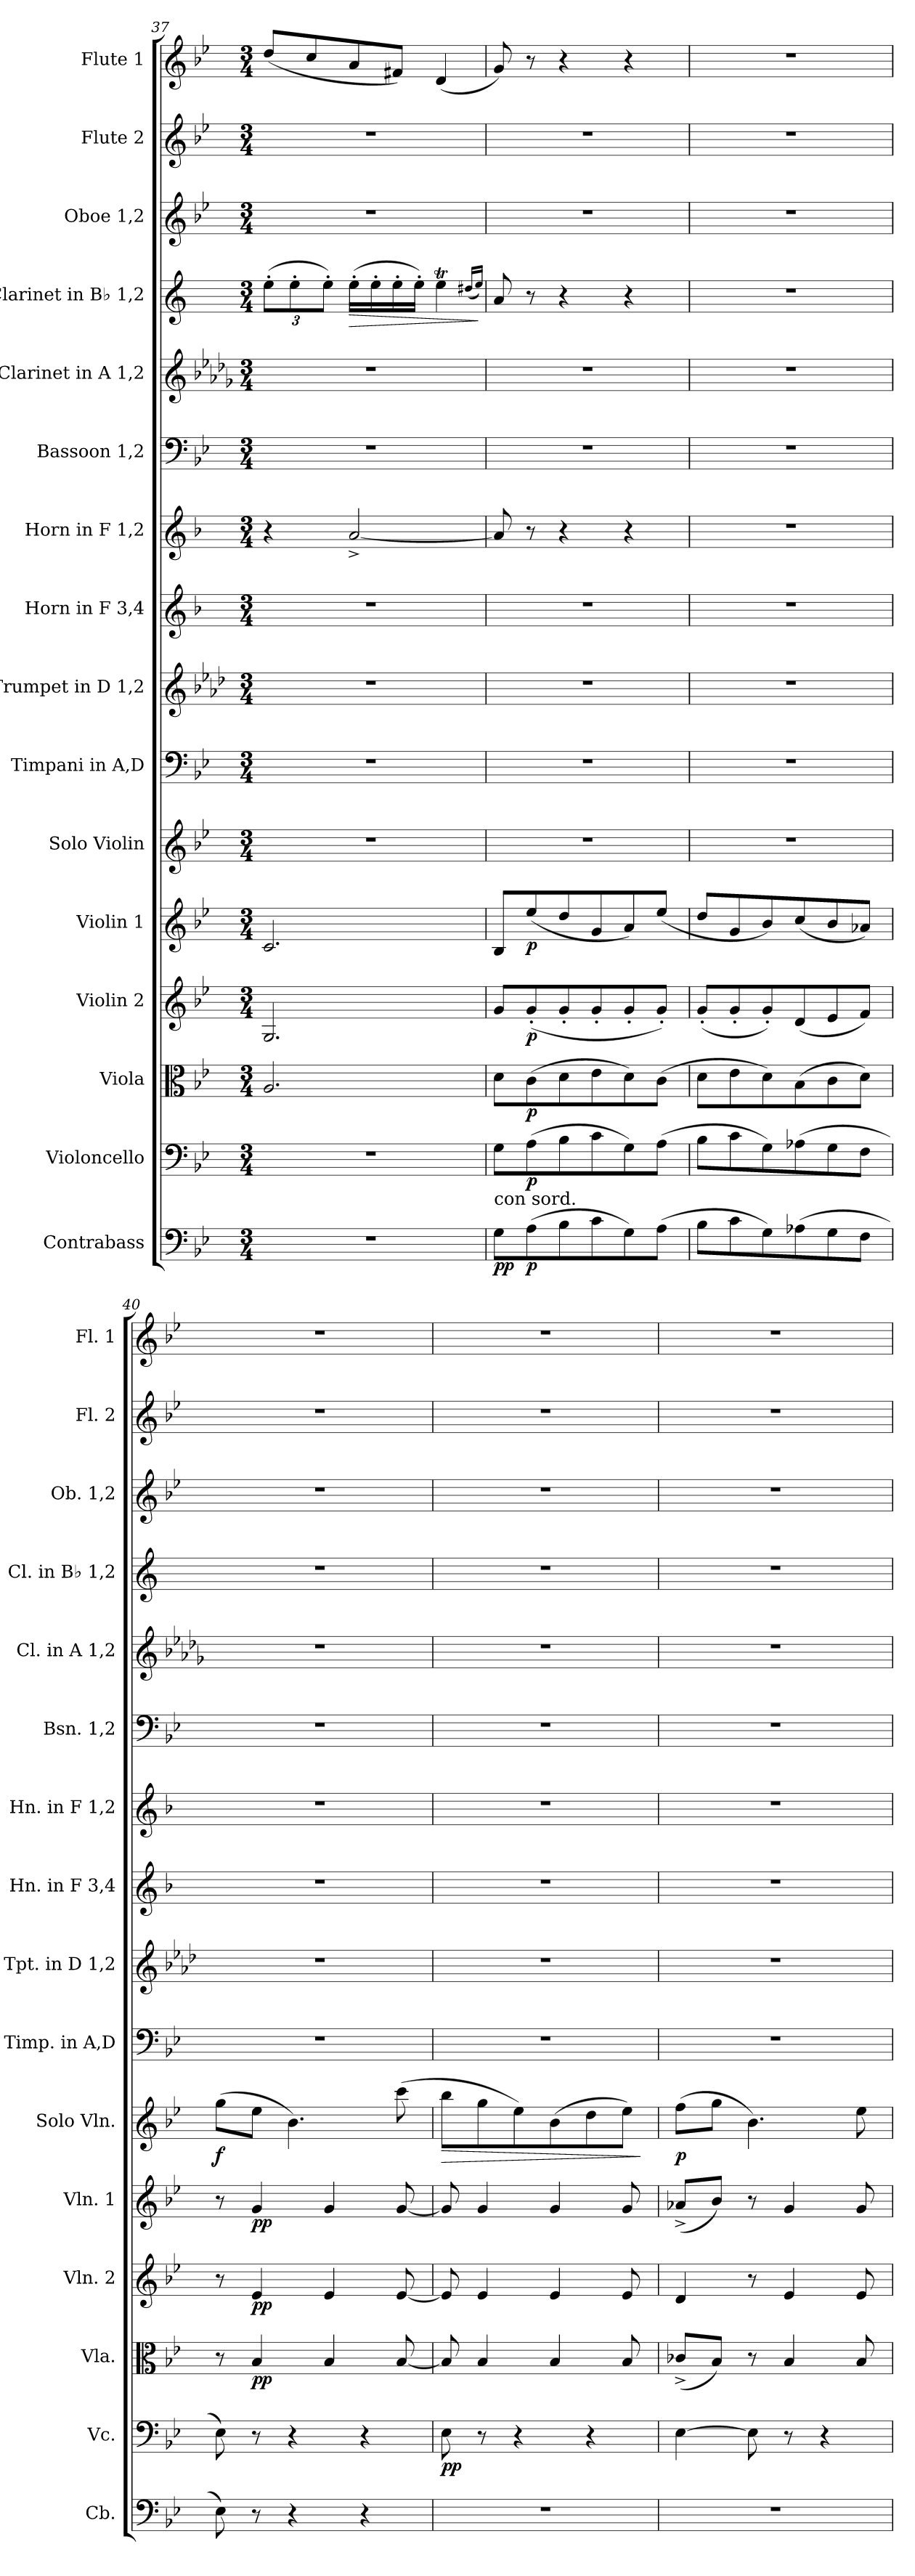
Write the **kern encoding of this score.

**kern	**dynam	**kern	**dynam	**kern	**dynam	**kern	**dynam	**kern	**dynam	**kern	**dynam	**kern	**kern	**kern	**kern	**kern	**kern	**kern	**dynam	**kern	**kern	**kern
*part16	*part16	*part15	*part15	*part14	*part14	*part13	*part13	*part12	*part12	*part11	*part11	*part10	*part9	*part8	*part7	*part6	*part5	*part4	*part4	*part3	*part2	*part1
*staff16	*staff16	*staff15	*staff15	*staff14	*staff14	*staff13	*staff13	*staff12	*staff12	*staff11	*staff11	*staff10	*staff9	*staff8	*staff7	*staff6	*staff5	*staff4	*staff4	*staff3	*staff2	*staff1
*I"Contrabass	*	*I"Violoncello	*	*I"Viola	*	*I"Violin 2	*	*I"Violin 1	*	*I"Solo Violin	*	*I"Timpani in A,D	*I"Trumpet in D 1,2	*I"Horn in F 3,4	*I"Horn in F 1,2	*I"Bassoon 1,2	*I"Clarinet in A 1,2	*I"Clarinet in B♭ 1,2	*	*I"Oboe 1,2	*I"Flute 2	*I"Flute 1
*I'Cb.	*	*I'Vc.	*	*I'Vla.	*	*I'Vln. 2	*	*I'Vln. 1	*	*I'Solo Vln.	*	*I'Timp. in A,D	*I'Tpt. in D 1,2	*I'Hn. in F 3,4	*I'Hn. in F 1,2	*I'Bsn. 1,2	*I'Cl. in A 1,2	*I'Cl. in B♭ 1,2	*	*I'Ob. 1,2	*I'Fl. 2	*I'Fl. 1
*clefF4	*	*clefF4	*	*clefC3	*	*clefG2	*	*clefG2	*	*clefG2	*	*clefF4	*clefG2	*clefG2	*clefG2	*clefF4	*clefG2	*clefG2	*	*clefG2	*clefG2	*clefG2
*ITrd7c12	*	*	*	*	*	*	*	*	*	*	*	*	*ITrd-1c-2	*ITrd4c7	*ITrd4c7	*	*ITrd2c3	*ITrd1c2	*	*	*	*
*k[b-e-]	*	*k[b-e-]	*	*k[b-e-]	*	*k[b-e-]	*	*k[b-e-]	*	*k[b-e-]	*	*k[b-e-]	*k[b-e-]	*k[b-e-]	*k[b-e-]	*k[b-e-]	*k[b-e-]	*k[b-e-]	*	*k[b-e-]	*k[b-e-]	*k[b-e-]
*M3/4	*	*M3/4	*	*M3/4	*	*M3/4	*	*M3/4	*	*M3/4	*	*M3/4	*M3/4	*M3/4	*M3/4	*M3/4	*M3/4	*M3/4	*	*M3/4	*M3/4	*M3/4
*	*	*	*	*	*	*	*	*	*	*	*	*	*	*	*	*	*	*Xbrackettup	*	*	*	*
=37	=37	=37	=37	=37	=37	=37	=37	=37	=37	=37	=37	=37	=37	=37	=37	=37	=37	=37	=37	=37	=37	=37
2.r	.	2.r	.	2.A/	.	2.G/	.	2.c/	.	2.r	.	2.r	2.r	2.r	4r	2.r	2.r	(>12dd'\L	.	2.r	2.r	(<8dd/L
.	.	.	.	.	.	.	.	.	.	.	.	.	.	.	.	.	.	12dd'\	.	.	.	.
.	.	.	.	.	.	.	.	.	.	.	.	.	.	.	.	.	.	.	.	.	.	8cc/
.	.	.	.	.	.	.	.	.	.	.	.	.	.	.	.	.	.	12dd'\J)	.	.	.	.
!	!	!	!	!	!	!	!	!	!	!	!	!	!	!	!	!	!	!	!LO:HP:b	!	!	!
.	.	.	.	.	.	.	.	.	.	.	.	.	.	.	[2d^/	.	.	(>16dd'\LL	>	.	.	8a/
.	.	.	.	.	.	.	.	.	.	.	.	.	.	.	.	.	.	16dd'\	.	.	.	.
.	.	.	.	.	.	.	.	.	.	.	.	.	.	.	.	.	.	16dd'\	.	.	.	8f#X/J)
.	.	.	.	.	.	.	.	.	.	.	.	.	.	.	.	.	.	16dd'\JJ)	.	.	.	.
.	.	.	.	.	.	.	.	.	.	.	.	.	.	.	.	.	.	4ddt\	.	.	.	(<4d/
.	.	.	.	.	.	.	.	.	.	.	.	.	.	.	.	.	.	(>16qcc#X/LL	.	.	.	.
.	.	.	.	.	.	.	.	.	.	.	.	.	.	.	.	.	.	16qdd/JJ)	.	.	.	.
.	.	.	.	.	.	.	.	.	.	.	.	.	.	.	.	.	.	.	]	.	.	.
=38	=38	=38	=38	=38	=38	=38	=38	=38	=38	=38	=38	=38	=38	=38	=38	=38	=38	=38	=38	=38	=38	=38
!LO:TX:a:t=con sord.	!	!	!	!	!	!	!	!	!	!	!	!	!	!	!	!	!	!	!	!	!	!
!	!LO:DY:b	!	!	!	!	!	!	!	!	!	!	!	!	!	!	!	!	!	!	!	!	!
8GG\L	pp	8G\L	.	8d\L	.	8g/L	.	8B-/L	.	2.r	.	2.r	2.r	2.r	8d/]	2.r	2.r	8g/	.	2.r	2.r	8g/)
!	!LO:DY:b	!	!LO:DY:b	!	!LO:DY:b	!	!LO:DY:b	!	!LO:DY:b	!	!	!	!	!	!	!	!	!	!	!	!	!
(>8AA\	p	(>8A\	p	(>8c\	p	(<8g'/	p	(<8ee-/	p	.	.	.	.	.	8r	.	.	8r	.	.	.	8r
8BB-\	.	8B-\	.	8d\	.	8g'/	.	8dd/	.	.	.	.	.	.	4r	.	.	4r	.	.	.	4r
8C\	.	8c\	.	8e-\	.	8g'/	.	8g/	.	.	.	.	.	.	.	.	.	.	.	.	.	.
8GG\)	.	8G\)	.	8d\)	.	8g'/	.	8a/)	.	.	.	.	.	.	4r	.	.	4r	.	.	.	4r
(>8AA\J	.	(>8A\J	.	(>8c\J	.	8g'/J)	.	(<8ee-/J	.	.	.	.	.	.	.	.	.	.	.	.	.	.
!!LO:PB:g=z
=39	=39	=39	=39	=39	=39	=39	=39	=39	=39	=39	=39	=39	=39	=39	=39	=39	=39	=39	=39	=39	=39	=39
!	!	!	!	!	!	!	!	!	!	!	!	!	!	!	!	!	!	!	!	!	!	!LO:TX:a:B:t=rit.
*	*	*	*	*	*	*	*	*	*	*	*	*	*	*	*	*	*	*	*	*	*	*^
8BB-\L	.	8B-\L	.	8d\L	.	(<8g'/L	.	8dd/L	.	2.r	.	2.r	2.r	2.r	2.r	2.r	2.r	2.r	.	2.r	2.r	2.r	4.ryy
8C\	.	8c\	.	8e-\	.	8g'/	.	8g/	.	.	.	.	.	.	.	.	.	.	.	.	.	.	.
8GG\)	.	8G\)	.	8d\)	.	8g'/)	.	8b-/)	.	.	.	.	.	.	.	.	.	.	.	.	.	.	.
*	*	*	*	*	*	*	*	*	*	*	*	*	*	*	*	*	*	*	*	*	*	*MM60	*
(>8AA-X\	.	(>8A-X\	.	(>8B-\	.	(<8d/	.	(<8cc/	.	.	.	.	.	.	.	.	.	.	.	.	.	.	4.ryy
8GG\	.	8G\	.	8c\	.	8e-/	.	8b-/	.	.	.	.	.	.	.	.	.	.	.	.	.	.	.
8FF\J	.	8F\J	.	8d\J)	.	8f/J)	.	8a-X/J)	.	.	.	.	.	.	.	.	.	.	.	.	.	.	.
*	*	*	*	*	*	*	*	*	*	*	*	*	*	*	*	*	*	*	*	*	*	*v	*v
=40	=40	=40	=40	=40	=40	=40	=40	=40	=40	=40	=40	=40	=40	=40	=40	=40	=40	=40	=40	=40	=40	=40
!!LO:REH:place=s1:a:B:fs=14:t=B
*	*	*	*	*	*	*	*	*	*	*	*	*	*	*	*	*	*	*	*	*	*	*MM65
*	*	*	*	*	*	*	*	*	*	*	*	*	*	*	*	*	*	*	*	*	*	*^
!	!	!	!	!	!	!	!	!	!	!	!LO:DY:b	!	!	!	!	!	!	!	!	!	!	!	!
*	*	*	*	*	*	*	*	*	*	*	*	*	*	*	*	*	*	*	*	*	*	*v	*v
8EE-\)	.	8E-\)	.	8r	.	8r	.	8r	.	(>8gg\L	f	2.r	2.r	2.r	2.r	2.r	2.r	2.r	.	2.r	2.r	2.r
!	!	!	!	!	!LO:DY:b	!	!LO:DY:b	!	!LO:DY:b	!	!	!	!	!	!	!	!	!	!	!	!	!
8r	.	8r	.	4B-/	pp	4e-/	pp	4g/	pp	8ee-\J	.	.	.	.	.	.	.	.	.	.	.	.
4r	.	4r	.	.	.	.	.	.	.	4.b-\)	.	.	.	.	.	.	.	.	.	.	.	.
.	.	.	.	4B-/	.	4e-/	.	4g/	.	.	.	.	.	.	.	.	.	.	.	.	.	.
4r	.	4r	.	.	.	.	.	.	.	.	.	.	.	.	.	.	.	.	.	.	.	.
.	.	.	.	[8B-/	.	[8e-/	.	[8g/	.	(>8ccc\	.	.	.	.	.	.	.	.	.	.	.	.
=41	=41	=41	=41	=41	=41	=41	=41	=41	=41	=41	=41	=41	=41	=41	=41	=41	=41	=41	=41	=41	=41	=41
!	!	!	!LO:DY:b	!	!	!	!	!	!	!	!LO:HP:b	!	!	!	!	!	!	!	!	!	!	!
2.r	.	8E-\	pp	8B-/]	.	8e-/]	.	8g/]	.	8bb-\L	>	2.r	2.r	2.r	2.r	2.r	2.r	2.r	.	2.r	2.r	2.r
.	.	8r	.	4B-/	.	4e-/	.	4g/	.	8gg\	.	.	.	.	.	.	.	.	.	.	.	.
.	.	4r	.	.	.	.	.	.	.	8ee-\)	.	.	.	.	.	.	.	.	.	.	.	.
.	.	.	.	4B-/	.	4e-/	.	4g/	.	(>8b-\	.	.	.	.	.	.	.	.	.	.	.	.
.	.	4r	.	.	.	.	.	.	.	8dd\	.	.	.	.	.	.	.	.	.	.	.	.
.	.	.	.	8B-/	.	8e-/	.	8g/	.	8ee-\J)	.	.	.	.	.	.	.	.	.	.	.	.
.	.	.	.	.	.	.	.	.	.	.	]	.	.	.	.	.	.	.	.	.	.	.
=42	=42	=42	=42	=42	=42	=42	=42	=42	=42	=42	=42	=42	=42	=42	=42	=42	=42	=42	=42	=42	=42	=42
!	!	!	!	!	!	!	!	!	!	!	!LO:DY:b	!	!	!	!	!	!	!	!	!	!	!
2.r	.	[4E-\	.	(<8c-X^/L	.	4d/	.	(<8a-X^/L	.	(>8ff\L	p	2.r	2.r	2.r	2.r	2.r	2.r	2.r	.	2.r	2.r	2.r
.	.	.	.	8B-/J)	.	.	.	8b-/J)	.	8gg\J	.	.	.	.	.	.	.	.	.	.	.	.
.	.	8E-\]	.	8r	.	8r	.	8r	.	4.b-\)	.	.	.	.	.	.	.	.	.	.	.	.
.	.	8r	.	4B-/	.	4e-/	.	4g/	.	.	.	.	.	.	.	.	.	.	.	.	.	.
.	.	4r	.	.	.	.	.	.	.	.	.	.	.	.	.	.	.	.	.	.	.	.
.	.	.	.	8B-/	.	8e-/	.	8g/	.	8ee-\	.	.	.	.	.	.	.	.	.	.	.	.
=	=	=	=	=	=	=	=	=	=	=	=	=	=	=	=	=	=	=	=	=	=	=
*-	*-	*-	*-	*-	*-	*-	*-	*-	*-	*-	*-	*-	*-	*-	*-	*-	*-	*-	*-	*-	*-	*-
